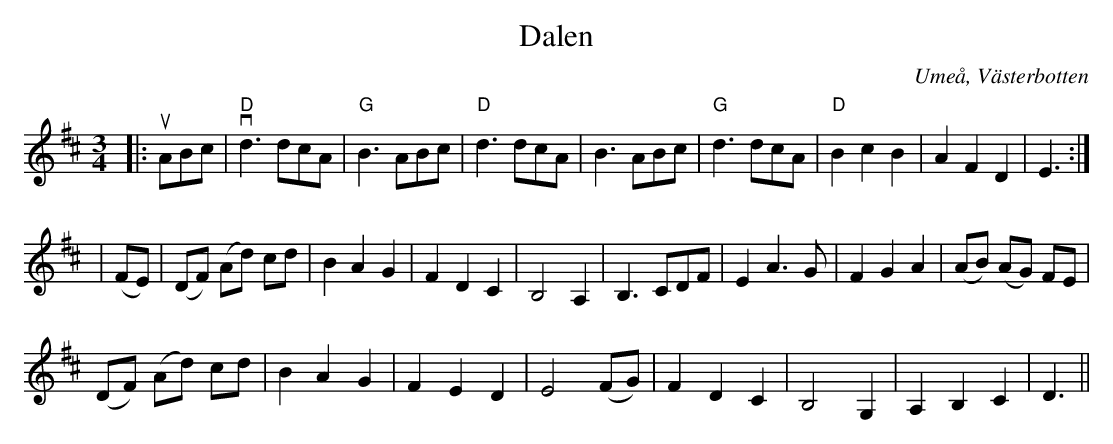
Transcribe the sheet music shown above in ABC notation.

X:1
T:Dalen
O:Umeå, Västerbotten
M:3/4
L:1/8
K:D
|: uABc | "D"vd3 dcA | "G"B3 ABc | "D" d3 dcA | B3 ABc | "G"d3 dcA | "D"B2 c2 B2 | A2 F2 D2 | E3 :|
| (FE) | (DF) (Ad) cd | B2 A2 G2 | F2 D2 C2 | B,4 A,2 | B,3 CDF | E2 A3 G | F2 G2 A2 | (AB) (AG) FE |
 (DF) (Ad) cd | B2 A2 G2 | F2 E2 D2 | E4 (FG) | F2 D2 C2 | B,4 G,2 | A,2 B,2 C2 | D3 ||
